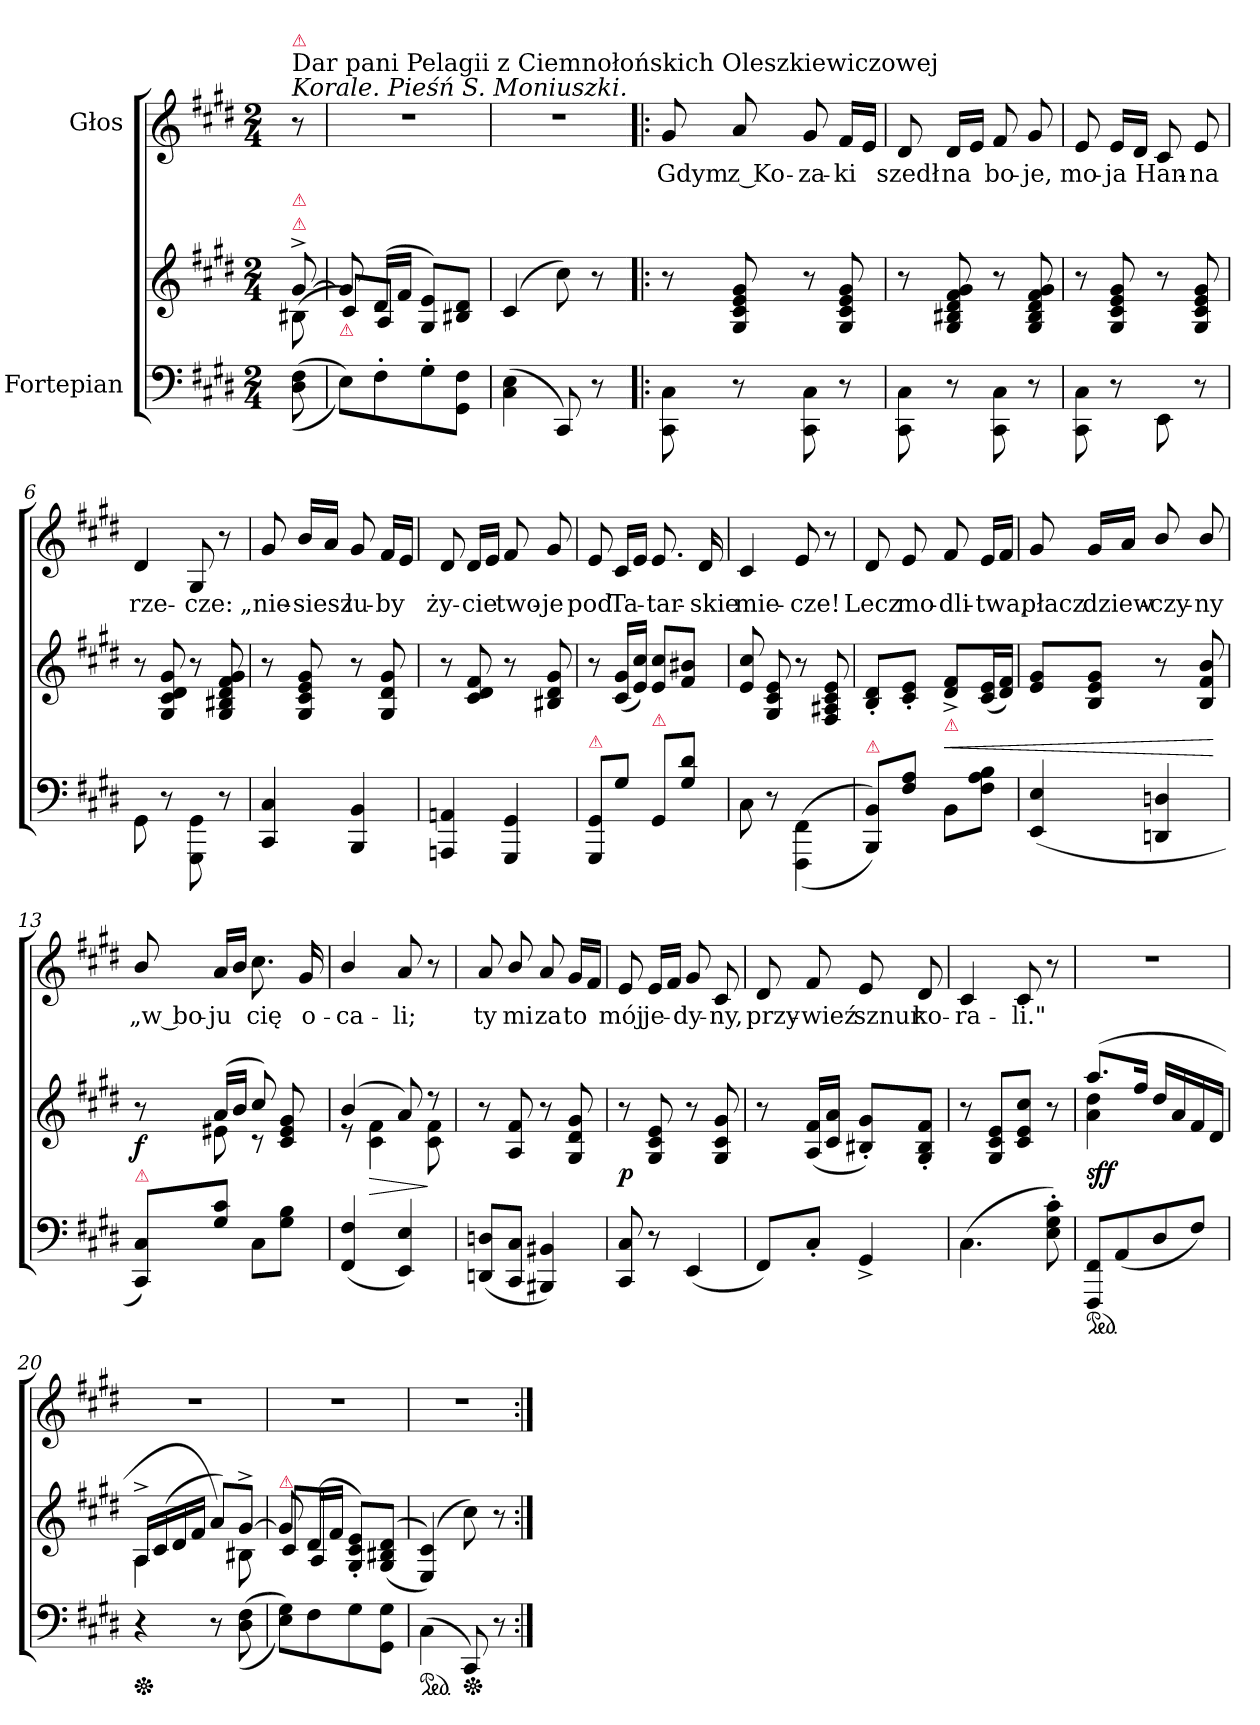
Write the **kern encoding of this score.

**kern	**kern	**dynam	**kern	**text
*part2	*part2	*part2	*part1	*part1
*staff3	*staff2	*staff2/3	*staff1	*staff1
*I"Fortepian	*	*	*I"Głos	*
*clefF4	*clefG2	*	*clefG2	*
*k[f#c#g#d#]	*k[f#c#g#d#]	*	*k[f#c#g#d#]	*
*M2/4	*M2/4	*	*M2/4	*
=	=	=	=	=
*	*^	*	*	*
!	!	!	!	!LO:TX:a:i:t=Korale. Pieśń S. Moniuszki.	!
!	!	!	!	!LO:TX:a:t=Dar pani Pelagii z Ciemnołońskich Oleszkiewiczowej	!
!	!	!	!	!LO:TX:a:color=crimson:t=⚠	!
!	!LO:TX:a:color=crimson:t=⚠	!	!	!	!
!	!LO:TX:a:color=crimson:t=⚠	!	!	!	!
(<(>8D#\ 8F#\	[8g#^/	(>8B#X\	.	8r	.
=1	=1	=1	=1	=1	=1
!	!LO:TX:b:color=crimson:t=⚠	!	!	!	!
8E\L))	8g#/]	8c#\L)	.	2r	.
8F#'\	(>16d#/LL	8A/J	.	.	.
.	16f#/JJ	.	.	.	.
8G#'<\	8G#/ 8e/L)	4ryy	.	.	.
8GG#\ 8F#\J	8B#X/ 8d#/J	.	.	.	.
*	*v	*v	*	*	*
=2	=2	=2	=2	=2
(4C#\ 4E\	(4c#/	.	2r	.
8CC#/)	8cc#\)	.	.	.
8r	8r	.	.	.
=3!|:	=3!|:	=3!|:	=3!|:	=3!|:
8CC#\ 8C#\	8r	.	8g#/	Gdym
8r	8G#/ 8c#/ 8e/ 8g#/	.	8a/	z Ko-
8CC#\ 8C#\	8r	.	8g#/	-za-
8r	8G#/ 8c#/ 8e/ 8g#/	.	16f#/LL	-ki
.	.	.	16e/JJ	.
=4	=4	=4	=4	=4
8CC#\ 8C#\	8r	.	8d#/	szedł
8r	8G#/ 8B#X/ 8d#/ 8f#/ 8g#/	.	16d#/LL	na
.	.	.	16e/JJ	.
8CC#\ 8C#\	8r	.	8f#/	bo-
8r	8G#/ 8B#/ 8d#/ 8f#/ 8g#/	.	8g#/	-je,
=5	=5	=5	=5	=5
8CC#\ 8C#\	8r	.	8e/	mo-
8r	8G#/ 8c#/ 8e/ 8g#/	.	16e/LL	-ja
.	.	.	16d#/JJ	.
8EE\	8r	.	8c#/	Han-
8r	8G#/ 8c#/ 8e/ 8g#/	.	8e/	-na
=6	=6	=6	=6	=6
8GG#\	8r	.	4d#/	rze-
8r	8G#/ 8c#/ 8d#/ 8g#/	.	.	.
8GGG#\ 8GG#\	8r	.	8G#/	-cze:
8r	8G#/ 8B#X/ 8d#/ 8f#/ 8g#/	.	8r	.
=7	=7	=7	=7	=7
4CC#/ 4C#/	8r	.	8g#/	„nie-
.	8G#/ 8c#/ 8e/ 8g#/	.	16b/LL	-siesz
.	.	.	16a/JJ	.
4BBB/ 4BB/	8r	.	8g#/	lu-
.	8G#/ 8d#/ 8g#/	.	16f#/LL	-by
.	.	.	16e/JJ	.
=8	=8	=8	=8	=8
4AAAn/ 4AAn/	8r	.	8d#/	ży-
.	8c#/ 8d#/ 8f#/	.	16d#/LL	-cie
.	.	.	16e/JJ	.
4GGG#/ 4GG#/	8r	.	8f#/	two-
.	8B#X/ 8d#/ 8g#/	.	8g#/	-je
=9	=9	=9	=9	=9
!LO:TX:a:color=crimson:t=⚠	!	!	!	!
8GGG#/ 8GG#/L	8r	.	8e/	pod
8G#\J	(16c#/ 16g#/LL	.	16c#/LL	Ta-
.	16e/ 16cc#/JJ)	.	16e/JJ	.
!LO:TX:a:color=crimson:t=⚠	!	!	!	!
8GG#/L	8e/ 8cc#/L	.	8.e/	-tar-
8G#\ 8d#\J	8f#/ 8b#X/J	.	.	.
.	.	.	16d#/	-skie
=10	=10	=10	=10	=10
8C#\	8e/ 8cc#/	.	4c#/	mie-
8r	8G#/ 8c#/ 8e/	.	.	.
(<(>4FFF#\ 4FF#\	8r	.	8e/	-cze!
.	8F#/ 8A#X/ 8c#/ 8e/	.	8r	.
=11	=11	=11	=11	=11
!LO:TX:a:color=crimson:t=⚠	!	!	!	!
8BBB/ 8BB/L))	8B'/ 8d#'/L	.	8d#/	Lecz
8F#\ 8A\J	8c#'/ 8e'/J	.	8e/	mo-
!	!LO:TX:b:color=crimson:t=⚠	!	!	!
8BB\L	8d#^/ 8f#^/L	<	8f#/	-dli-
8F#\ 8A\ 8B\J	(16c#/ 16e/L	.	16e/LL	-twa,
.	16d#/ 16f#/JJ)	.	16f#/JJ	.
=12	=12	=12	=12	=12
(4EE/ 4E/	8e/ 8g#/L	.	8g#/	płacz
.	8B/ 8e/ 8g#/J	.	16g#/LL	dziew-
.	.	.	16a/JJ	.
4DDn/ 4Dn/	8r	.	8b/	-czy-
.	8B/ 8f#/ 8b/	.	8b/	-ny
.	.	[	.	.
=13	=13	=13	=13	=13
*	*^	*	*	*
!LO:TX:a:color=crimson:t=⚠	!	!	!	!	!
8CC#/ 8C#/L)	8r	8ryy	f	8b/	„w bo-
8G#\ 8c#\J	(<16a/LL	8e#X\	.	16a/LL	-ju
.	16b/JJ	.	.	16b/JJ	.
8C#\L	8cc#/)	8r	.	8.cc#\	cię
8G#\ 8B\J	8c#/ 8e#/ 8g#/	8ryy	.	.	.
.	.	.	.	16g#/	o-
=14	=14	=14	=14	=14	=14
(4FF#/ 4F#/	(4b/	8r	.	4b/	-ca-
.	.	4c#\ 4f#\	>	.	.
4EE/ 4E/)	8a/)	.	.	8a/	-li;
.	8r	8c#\ 8f#\	]	8r	.
*	*v	*v	*	*	*
=15	=15	=15	=15	=15
(8DDn/ 8Dn/L	8r	.	8a/	ty
8CC#/ 8C#/J	8A/ 8f#/	.	8b/	mi
4BBB#X/ 4BB#X/)	8r	.	8a/	za
.	8G#/ 8d#/ 8g#/	.	16g#/LL	to
.	.	.	16f#/JJ	.
=16	=16	=16	=16	=16
8CC#/ 8C#/	8r	p.	8e/	mój
8r	8G#/ 8c#/ 8e/	.	16e/LL	je-
.	.	.	16f#/JJ	.
(4EE/	8r	.	8g#/	-dy-
.	8G#/ 8c#/ 8g#/	.	8c#/	-ny,
=17	=17	=17	=17	=17
8FF#/L)	8r	.	8d#/	przy-
8C#'/J	(16A/ 16f#/LL	.	8f#/	-wieź
.	16c#/ 16a/JJ	.	.	.
4GG#^/	8B#X'/ 8g#'/L)	.	8e/	sznur
.	8G#'/ 8B#'/ 8f#'/J	.	8d#/	ko-
=18	=18	=18	=18	=18
(<4.C#\	8r	.	4c#/	-ra-
.	8G#/ 8c#/ 8e/L	.	.	.
.	8c#/ 8e/ 8cc#/J	.	8c#/	-li."
8E'\ 8G#'\ 8c#'\)	8r	.	8r	.
=19	=19	=19	=19	=19
*	*^	*	*	*
*ped	*	*	*	*	*
8FFF#/ 8FF#/L	(8.aa/L	4a\ 4dd#\	sff.	2r	.
(8AA/	.	.	.	.	.
.	16ff#/Jk	.	.	.	.
8D#/	16dd#/LL	4ryy	.	.	.
.	16a/	.	.	.	.
8F#/J)	16f#/	.	.	.	.
.	16d#/JJ	.	.	.	.
=20	=20	=20	=20	=20	=20
*Xped	*	*	*	*	*
4r	16A^/LL	4A\	.	2r	.
.	(<16c#/	.	.	.	.
.	16d#/	.	.	.	.
.	16f#/JJ	.	.	.	.
8r	8a/L))	8ryy	.	.	.
(>(>8D#\ 8F#\	[8g#^/J	8B#X\	.	.	.
=21	=21	=21	=21	=21	=21
!	!LO:TX:a:color=crimson:t=⚠	!	!	!	!
8E\ 8G#\L))	8g#/]	8c#\L	.	2r	.
8F#\	(>16d#/LL	8A/J	.	.	.
.	16f#/JJ	.	.	.	.
8G#\	8G#'>/ 8c#'>/ 8e'>/L)	4ryy	.	.	.
8GG#\ 8G#\J	(<(>8G#/ 8B#X/ 8d#/J	.	.	.	.
*	*v	*v	*	*	*
=22	=22	=22	=22	=22
*ped	*	*	*	*
(<4C#\	(4E/ 4c#/))	.	2r	.
*Xped	*	*	*	*
8CC#/)	8cc#\)	.	.	.
8r	8r	.	.	.
=:|!	=:|!	=:|!	=:|!	=:|!
*-	*-	*-	*-	*-
